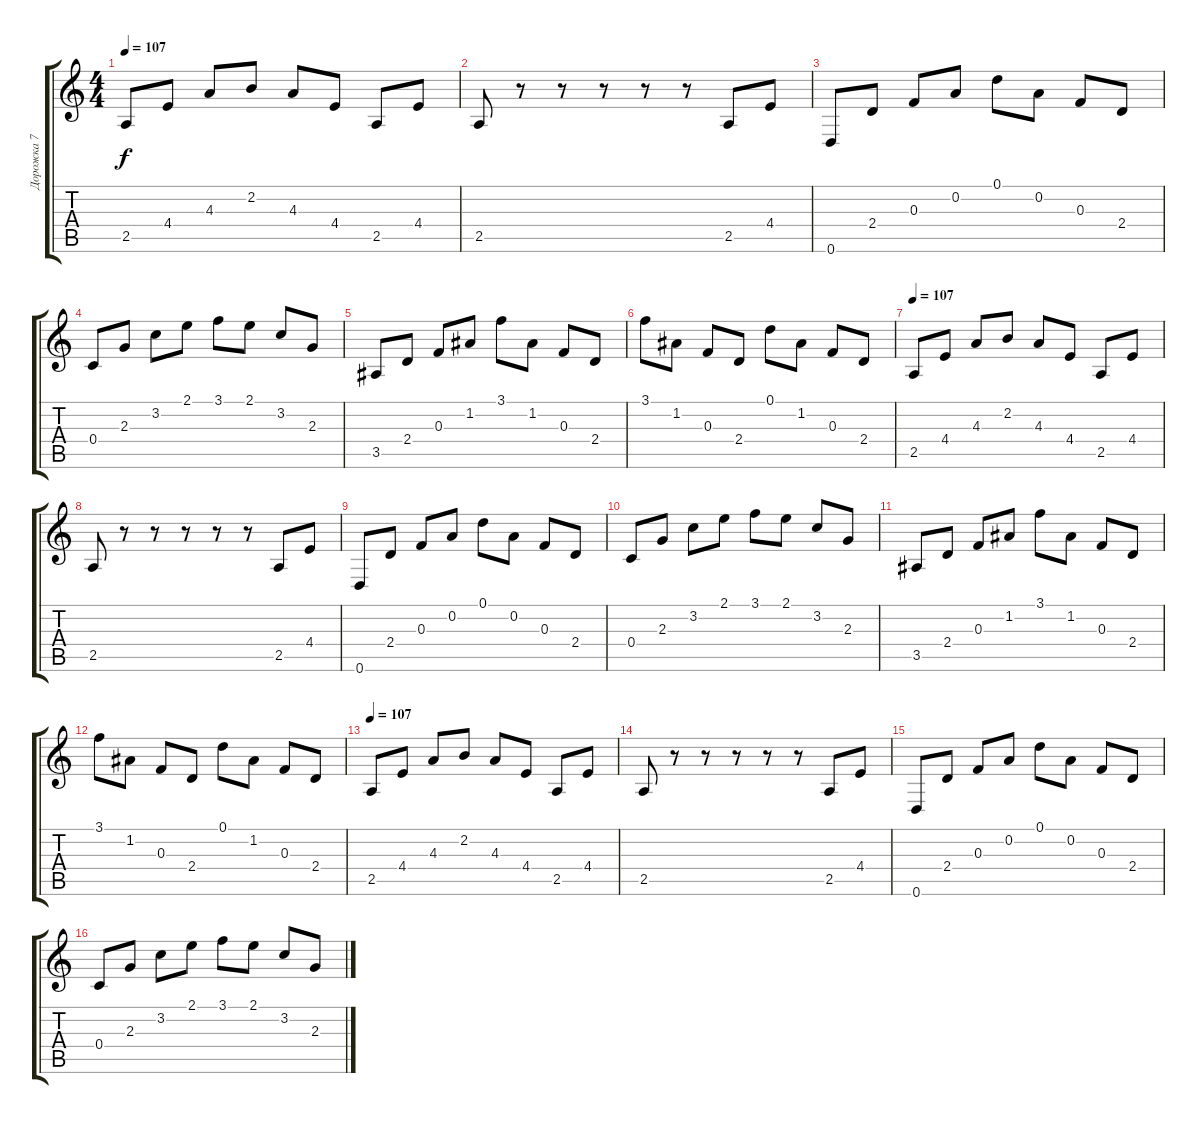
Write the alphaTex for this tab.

\track ("Дорожка 7" "Дорожка 7") {instrument acousticguitarsteel}
\staff {score tabs}
\tuning (D4 A3 F3 C3 G2 D2) {hide}
\ts (4 4)
\tempo 107
\clef g2
\ks c
2.5.8{dy f} 4.4.8 4.3.8 2.2.8 4.3.8 4.4.8 2.5.8 4.4.8 |
2.5.8 r.8 r.8 r.8 r.8 r.8 2.5.8 4.4.8 |
0.6.8 2.4.8 0.3.8 0.2.8 0.1.8 0.2.8 0.3.8 2.4.8 |
0.4.8 2.3.8 3.2.8 2.1.8 3.1.8 2.1.8 3.2.8 2.3.8 |
3.5.8 2.4.8 0.3.8 1.2.8 3.1.8 1.2.8 0.3.8 2.4.8 |
3.1.8 1.2.8 0.3.8 2.4.8 0.1.8 1.2.8 0.3.8 2.4.8 |
\tempo 107
2.5.8 4.4.8 4.3.8 2.2.8 4.3.8 4.4.8 2.5.8 4.4.8 |
2.5.8 r.8 r.8 r.8 r.8 r.8 2.5.8 4.4.8 |
0.6.8 2.4.8 0.3.8 0.2.8 0.1.8 0.2.8 0.3.8 2.4.8 |
0.4.8 2.3.8 3.2.8 2.1.8 3.1.8 2.1.8 3.2.8 2.3.8 |
3.5.8 2.4.8 0.3.8 1.2.8 3.1.8 1.2.8 0.3.8 2.4.8 |
3.1.8 1.2.8 0.3.8 2.4.8 0.1.8 1.2.8 0.3.8 2.4.8 |
\tempo 107
2.5.8 4.4.8 4.3.8 2.2.8 4.3.8 4.4.8 2.5.8 4.4.8 |
2.5.8 r.8 r.8 r.8 r.8 r.8 2.5.8 4.4.8 |
0.6.8 2.4.8 0.3.8 0.2.8 0.1.8 0.2.8 0.3.8 2.4.8 |
0.4.8 2.3.8 3.2.8 2.1.8 3.1.8 2.1.8 3.2.8 2.3.8
